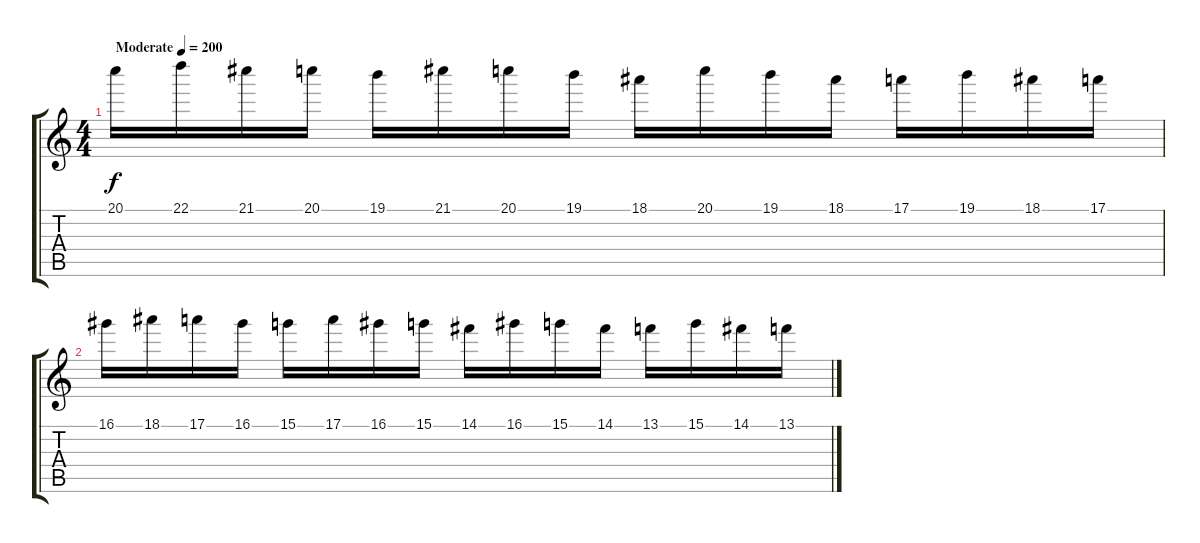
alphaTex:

\track "" {instrument distortionguitar}
\staff {score tabs}
\tuning (E4 B3 G3 D3 A2 E2) {hide}
\ts (4 4)
\tempo (200 "Moderate")
\clef g2
\ks c
20.1.16{dy f instrument distortionguitar} 22.1.16 21.1.16 20.1.16 19.1.16 21.1.16 20.1.16 19.1.16 18.1.16 20.1.16 19.1.16 18.1.16 17.1.16 19.1.16{txt ""} 18.1.16 17.1.16 |
16.1.16 18.1.16 17.1.16 16.1.16 15.1.16 17.1.16 16.1.16 15.1.16 14.1.16 16.1.16 15.1.16 14.1.16 13.1.16 15.1.16 14.1.16 13.1.16
